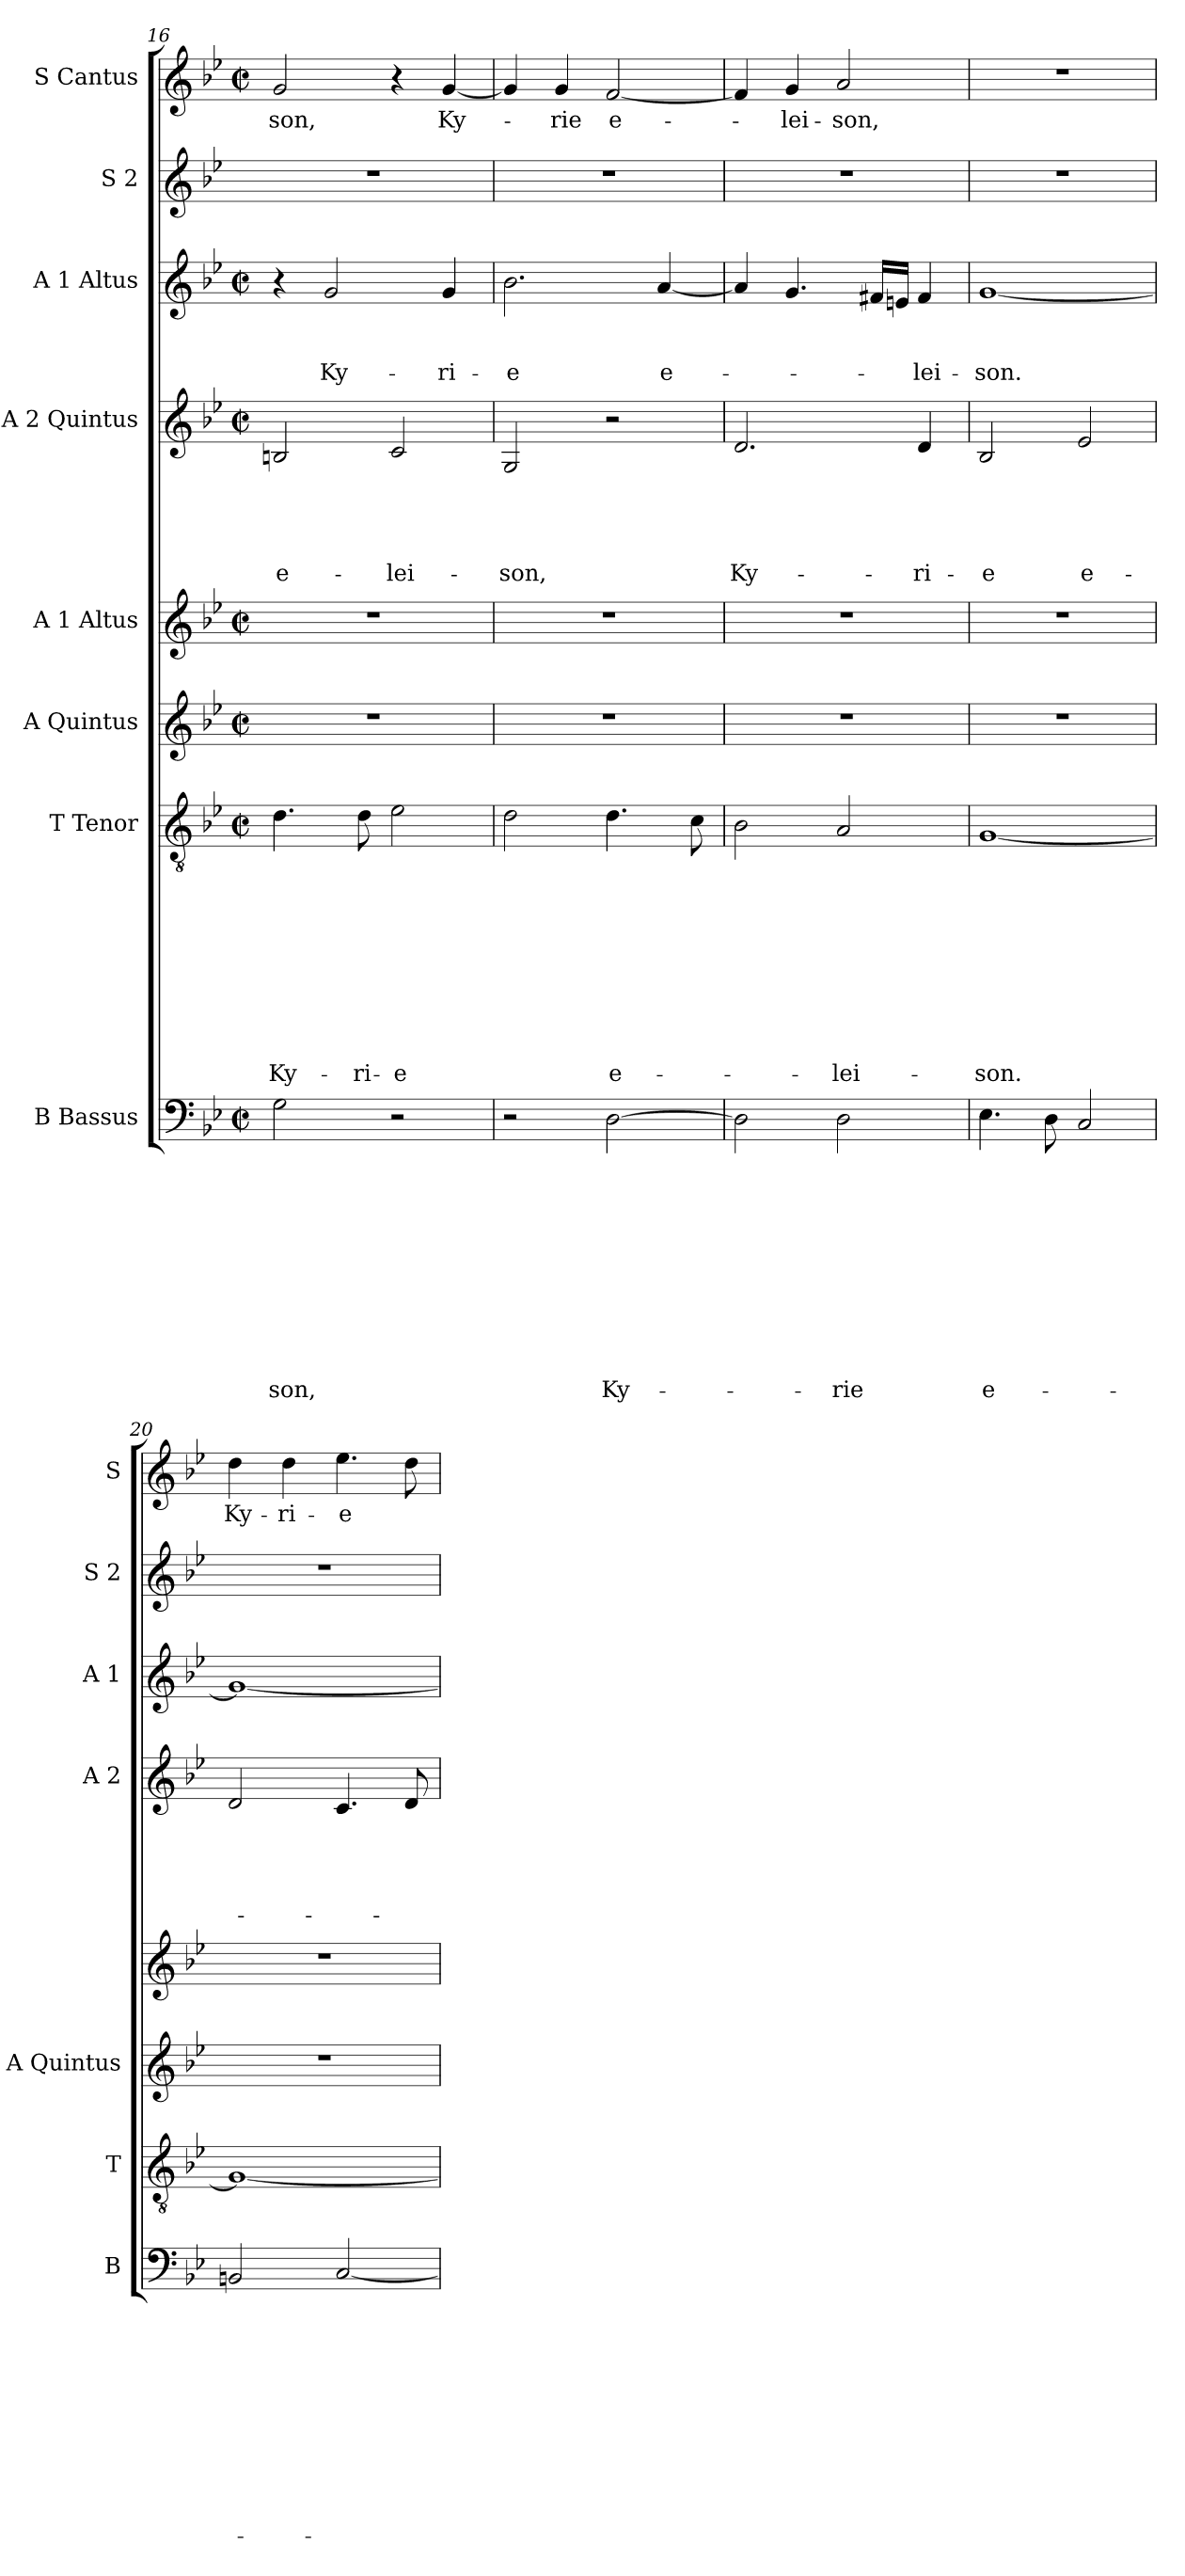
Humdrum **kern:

**kern	**text	**text	**text	**text	**text	**text	**text	**text	**text	**text	**text	**kern	**text	**text	**text	**text	**text	**text	**text	**text	**text	**text	**kern	**kern	**kern	**text	**text	**text	**text	**text	**kern	**text	**text	**text	**kern	**kern	**text
*part8	*part8	*part8	*part8	*part8	*part8	*part8	*part8	*part8	*part8	*part8	*part8	*part7	*part7	*part7	*part7	*part7	*part7	*part7	*part7	*part7	*part7	*part7	*part6	*part5	*part4	*part4	*part4	*part4	*part4	*part4	*part3	*part3	*part3	*part3	*part2	*part1	*part1
*staff8	*staff8	*staff8	*staff8	*staff8	*staff8	*staff8	*staff8	*staff8	*staff8	*staff8	*staff8	*staff7	*staff7	*staff7	*staff7	*staff7	*staff7	*staff7	*staff7	*staff7	*staff7	*staff7	*staff6	*staff5	*staff4	*staff4	*staff4	*staff4	*staff4	*staff4	*staff3	*staff3	*staff3	*staff3	*staff2	*staff1	*staff1
*I"B Bassus	*	*	*	*	*	*	*	*	*	*	*	*I"T Tenor	*	*	*	*	*	*	*	*	*	*	*I"A Quintus	*I"A 1 Altus	*I"A 2 Quintus	*	*	*	*	*	*I"A 1 Altus	*	*	*	*I"S 2	*I"S Cantus	*
*I'B	*	*	*	*	*	*	*	*	*	*	*	*I'T	*	*	*	*	*	*	*	*	*	*	*I'A Quintus	*	*I'A 2	*	*	*	*	*	*I'A 1	*	*	*	*I'S 2	*I'S	*
*clefF4	*	*	*	*	*	*	*	*	*	*	*	*clefGv2	*	*	*	*	*	*	*	*	*	*	*clefG2	*clefG2	*clefG2	*	*	*	*	*	*clefG2	*	*	*	*clefG2	*clefG2	*
*k[b-e-]	*	*	*	*	*	*	*	*	*	*	*	*k[b-e-]	*	*	*	*	*	*	*	*	*	*	*k[b-e-]	*k[b-e-]	*k[b-e-]	*	*	*	*	*	*k[b-e-]	*	*	*	*k[b-e-]	*k[b-e-]	*
*B-:	*	*	*	*	*	*	*	*	*	*	*	*B-:	*	*	*	*	*	*	*	*	*	*	*B-:	*B-:	*B-:	*	*	*	*	*	*B-:	*	*	*	*B-:	*B-:	*
*M2/2	*	*	*	*	*	*	*	*	*	*	*	*M2/2	*	*	*	*	*	*	*	*	*	*	*M2/2	*M2/2	*M2/2	*	*	*	*	*	*M2/2	*	*	*	*	*M2/2	*
*met(c|)	*	*	*	*	*	*	*	*	*	*	*	*met(c|)	*	*	*	*	*	*	*	*	*	*	*met(c|)	*met(c|)	*met(c|)	*	*	*	*	*	*met(c|)	*	*	*	*	*met(c|)	*
=16	=16	=16	=16	=16	=16	=16	=16	=16	=16	=16	=16	=16	=16	=16	=16	=16	=16	=16	=16	=16	=16	=16	=16	=16	=16	=16	=16	=16	=16	=16	=16	=16	=16	=16	=16	=16	=16
!	!	!	!	!	!	!	!	!	!	!	!LO:LY:b	!	!	!	!	!	!	!	!	!	!	!LO:LY:b	!	!	!	!	!	!	!	!LO:LY:b	!	!	!	!	!	!	!LO:LY:b
2G\	.	.	.	.	.	.	.	.	.	.	-son,	4.d\	.	.	.	.	.	.	.	.	.	Ky-	1r	1r	2Bn/	.	.	.	.	e-	4r	.	.	.	1r	2g/	-son,
!	!	!	!	!	!	!	!	!	!	!	!	!	!	!	!	!	!	!	!	!	!	!	!	!	!	!	!	!	!	!	!	!	!	!LO:LY:b	!	!	!
.	.	.	.	.	.	.	.	.	.	.	.	.	.	.	.	.	.	.	.	.	.	.	.	.	.	.	.	.	.	.	2g/	.	.	Ky-	.	.	.
!	!	!	!	!	!	!	!	!	!	!	!	!	!	!	!	!	!	!	!	!	!	!LO:LY:b	!	!	!	!	!	!	!	!	!	!	!	!	!	!	!
.	.	.	.	.	.	.	.	.	.	.	.	8d\	.	.	.	.	.	.	.	.	.	-ri-	.	.	.	.	.	.	.	.	.	.	.	.	.	.	.
!	!	!	!	!	!	!	!	!	!	!	!	!	!	!	!	!	!	!	!	!	!	!LO:LY:b:rj	!	!	!	!	!	!	!	!LO:LY:b	!	!	!	!	!	!	!
2r	.	.	.	.	.	.	.	.	.	.	.	2e-\	.	.	.	.	.	.	.	.	.	-e	.	.	2c/	.	.	.	.	-lei-	.	.	.	.	.	4r	.
!	!	!	!	!	!	!	!	!	!	!	!	!	!	!	!	!	!	!	!	!	!	!	!	!	!	!	!	!	!	!	!	!	!	!LO:LY:b	!	!	!LO:LY:b
.	.	.	.	.	.	.	.	.	.	.	.	.	.	.	.	.	.	.	.	.	.	.	.	.	.	.	.	.	.	.	4g/	.	.	-ri-	.	[<4g/	Ky-
=17	=17	=17	=17	=17	=17	=17	=17	=17	=17	=17	=17	=17	=17	=17	=17	=17	=17	=17	=17	=17	=17	=17	=17	=17	=17	=17	=17	=17	=17	=17	=17	=17	=17	=17	=17	=17	=17
!	!	!	!	!	!	!	!	!	!	!	!	!	!	!	!	!	!	!	!	!	!	!	!	!	!	!	!	!	!	!LO:LY:b	!	!	!	!LO:LY:b	!	!	!
2r	.	.	.	.	.	.	.	.	.	.	.	2d\	.	.	.	.	.	.	.	.	.	.	1r	1r	2G/	.	.	.	.	-son,	2.b-\	.	.	-e	1r	4g/]	.
!	!	!	!	!	!	!	!	!	!	!	!	!	!	!	!	!	!	!	!	!	!	!	!	!	!	!	!	!	!	!	!	!	!	!	!	!	!LO:LY:b
.	.	.	.	.	.	.	.	.	.	.	.	.	.	.	.	.	.	.	.	.	.	.	.	.	.	.	.	.	.	.	.	.	.	.	.	4g/	-rie
!	!	!	!	!	!	!	!	!	!	!	!LO:LY:b	!	!	!	!	!	!	!	!	!	!	!LO:LY:b	!	!	!	!	!	!	!	!	!	!	!	!	!	!	!LO:LY:b
[>2D\	.	.	.	.	.	.	.	.	.	.	Ky-	4.d\	.	.	.	.	.	.	.	.	.	e-	.	.	2r	.	.	.	.	.	.	.	.	.	.	[<2f/	e-
!	!	!	!	!	!	!	!	!	!	!	!	!	!	!	!	!	!	!	!	!	!	!	!	!	!	!	!	!	!	!	!	!	!	!LO:LY:b	!	!	!
.	.	.	.	.	.	.	.	.	.	.	.	.	.	.	.	.	.	.	.	.	.	.	.	.	.	.	.	.	.	.	[<4a/	.	.	e-	.	.	.
.	.	.	.	.	.	.	.	.	.	.	.	8c\	.	.	.	.	.	.	.	.	.	.	.	.	.	.	.	.	.	.	.	.	.	.	.	.	.
=18	=18	=18	=18	=18	=18	=18	=18	=18	=18	=18	=18	=18	=18	=18	=18	=18	=18	=18	=18	=18	=18	=18	=18	=18	=18	=18	=18	=18	=18	=18	=18	=18	=18	=18	=18	=18	=18
!	!	!	!	!	!	!	!	!	!	!	!	!	!	!	!	!	!	!	!	!	!	!	!	!	!	!	!	!	!	!LO:LY:b	!	!	!	!	!	!	!
2D\]	.	.	.	.	.	.	.	.	.	.	.	2B-\	.	.	.	.	.	.	.	.	.	.	1r	1r	2.d/	.	.	.	.	Ky-	4a/]	.	.	.	1r	4f/]	.
!	!	!	!	!	!	!	!	!	!	!	!	!	!	!	!	!	!	!	!	!	!	!	!	!	!	!	!	!	!	!	!	!	!	!	!	!	!LO:LY:b
.	.	.	.	.	.	.	.	.	.	.	.	.	.	.	.	.	.	.	.	.	.	.	.	.	.	.	.	.	.	.	4.g/	.	.	.	.	4g/	-lei-
!	!	!	!	!	!	!	!	!	!	!	!LO:LY:b	!	!	!	!	!	!	!	!	!	!	!LO:LY:b	!	!	!	!	!	!	!	!	!	!	!	!	!	!	!LO:LY:b
2D\	.	.	.	.	.	.	.	.	.	.	-rie	2A/	.	.	.	.	.	.	.	.	.	-lei-	.	.	.	.	.	.	.	.	.	.	.	.	.	2a/	-son,
.	.	.	.	.	.	.	.	.	.	.	.	.	.	.	.	.	.	.	.	.	.	.	.	.	.	.	.	.	.	.	16f#X/LL	.	.	.	.	.	.
.	.	.	.	.	.	.	.	.	.	.	.	.	.	.	.	.	.	.	.	.	.	.	.	.	.	.	.	.	.	.	16en/JJ	.	.	.	.	.	.
!	!	!	!	!	!	!	!	!	!	!	!	!	!	!	!	!	!	!	!	!	!	!	!	!	!	!	!	!	!	!LO:LY:b	!	!	!	!LO:LY:b	!	!	!
.	.	.	.	.	.	.	.	.	.	.	.	.	.	.	.	.	.	.	.	.	.	.	.	.	4d/	.	.	.	.	-ri-	4f#/	.	.	-lei-	.	.	.
=19	=19	=19	=19	=19	=19	=19	=19	=19	=19	=19	=19	=19	=19	=19	=19	=19	=19	=19	=19	=19	=19	=19	=19	=19	=19	=19	=19	=19	=19	=19	=19	=19	=19	=19	=19	=19	=19
!	!	!	!	!	!	!	!	!	!	!	!LO:LY:b	!	!	!	!	!	!	!	!	!	!	!LO:LY:b	!	!	!	!	!	!	!	!LO:LY:b	!	!	!	!LO:LY:b	!	!	!
4.E-\	.	.	.	.	.	.	.	.	.	.	e-	[<1G	.	.	.	.	.	.	.	.	.	-son.	1r	1r	2B-/	.	.	.	.	-e	[<1g	.	.	-son.	1r	1r	.
8D\	.	.	.	.	.	.	.	.	.	.	.	.	.	.	.	.	.	.	.	.	.	.	.	.	.	.	.	.	.	.	.	.	.	.	.	.	.
!	!	!	!	!	!	!	!	!	!	!	!	!	!	!	!	!	!	!	!	!	!	!	!	!	!	!	!	!	!	!LO:LY:b	!	!	!	!	!	!	!
2C/	.	.	.	.	.	.	.	.	.	.	.	.	.	.	.	.	.	.	.	.	.	.	.	.	2e-/	.	.	.	.	e-	.	.	.	.	.	.	.
!!LO:LB:g=z
=20	=20	=20	=20	=20	=20	=20	=20	=20	=20	=20	=20	=20	=20	=20	=20	=20	=20	=20	=20	=20	=20	=20	=20	=20	=20	=20	=20	=20	=20	=20	=20	=20	=20	=20	=20	=20	=20
!	!	!	!	!	!	!	!	!	!	!	!	!	!	!	!	!	!	!	!	!	!	!	!	!	!	!	!	!	!	!	!	!	!	!	!	!	!LO:LY:b
2BBn/	.	.	.	.	.	.	.	.	.	.	.	1G_	.	.	.	.	.	.	.	.	.	.	1r	1r	2d/	.	.	.	.	.	1g_	.	.	.	1r	4dd\	Ky-
!	!	!	!	!	!	!	!	!	!	!	!	!	!	!	!	!	!	!	!	!	!	!	!	!	!	!	!	!	!	!	!	!	!	!	!	!	!LO:LY:b
.	.	.	.	.	.	.	.	.	.	.	.	.	.	.	.	.	.	.	.	.	.	.	.	.	.	.	.	.	.	.	.	.	.	.	.	4dd\	-ri-
!	!	!	!	!	!	!	!	!	!	!	!	!	!	!	!	!	!	!	!	!	!	!	!	!	!	!	!	!	!	!	!	!	!	!	!	!	!LO:LY:b:rj
[<2C/	.	.	.	.	.	.	.	.	.	.	.	.	.	.	.	.	.	.	.	.	.	.	.	.	4.c/	.	.	.	.	.	.	.	.	.	.	4.ee-\	-e
.	.	.	.	.	.	.	.	.	.	.	.	.	.	.	.	.	.	.	.	.	.	.	.	.	8d/	.	.	.	.	.	.	.	.	.	.	8dd\	.
=	=	=	=	=	=	=	=	=	=	=	=	=	=	=	=	=	=	=	=	=	=	=	=	=	=	=	=	=	=	=	=	=	=	=	=	=	=
*-	*-	*-	*-	*-	*-	*-	*-	*-	*-	*-	*-	*-	*-	*-	*-	*-	*-	*-	*-	*-	*-	*-	*-	*-	*-	*-	*-	*-	*-	*-	*-	*-	*-	*-	*-	*-	*-
